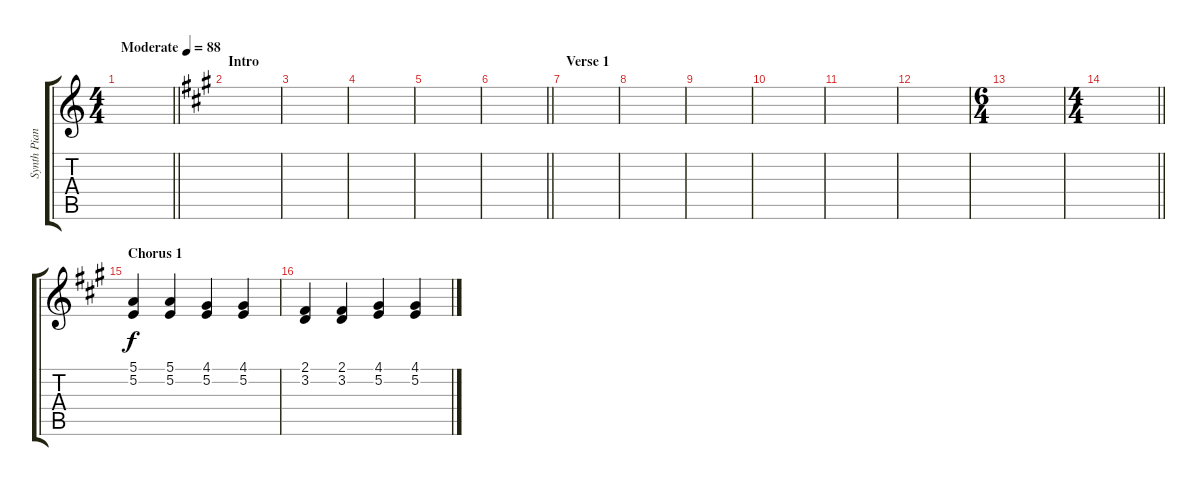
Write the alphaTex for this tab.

\track ("Synth Piano 2" "Synth Pian") {instrument electricpiano2}
\staff {score tabs}
\tuning (E4 B3 G3 D3 A2 E2) {hide}
\ts (4 4)
\tempo (88 "Moderate")
\clef g2
\barLineRight lightlight
\ks c
|
\section ("" "Intro")
\ks a
|
|
|
|
\barLineRight lightlight
|
\section ("" "Verse 1")
|
|
|
|
|
|
\ts (6 4)
|
\ts (4 4)
\barLineRight lightlight
|
\section ("" "Chorus 1")
(5.1 5.2).4 (5.1 5.2).4 (4.1 5.2).4 (4.1 5.2).4 |
(2.1 3.2).4 (2.1 3.2).4 (4.1 5.2).4 (4.1 5.2).4
